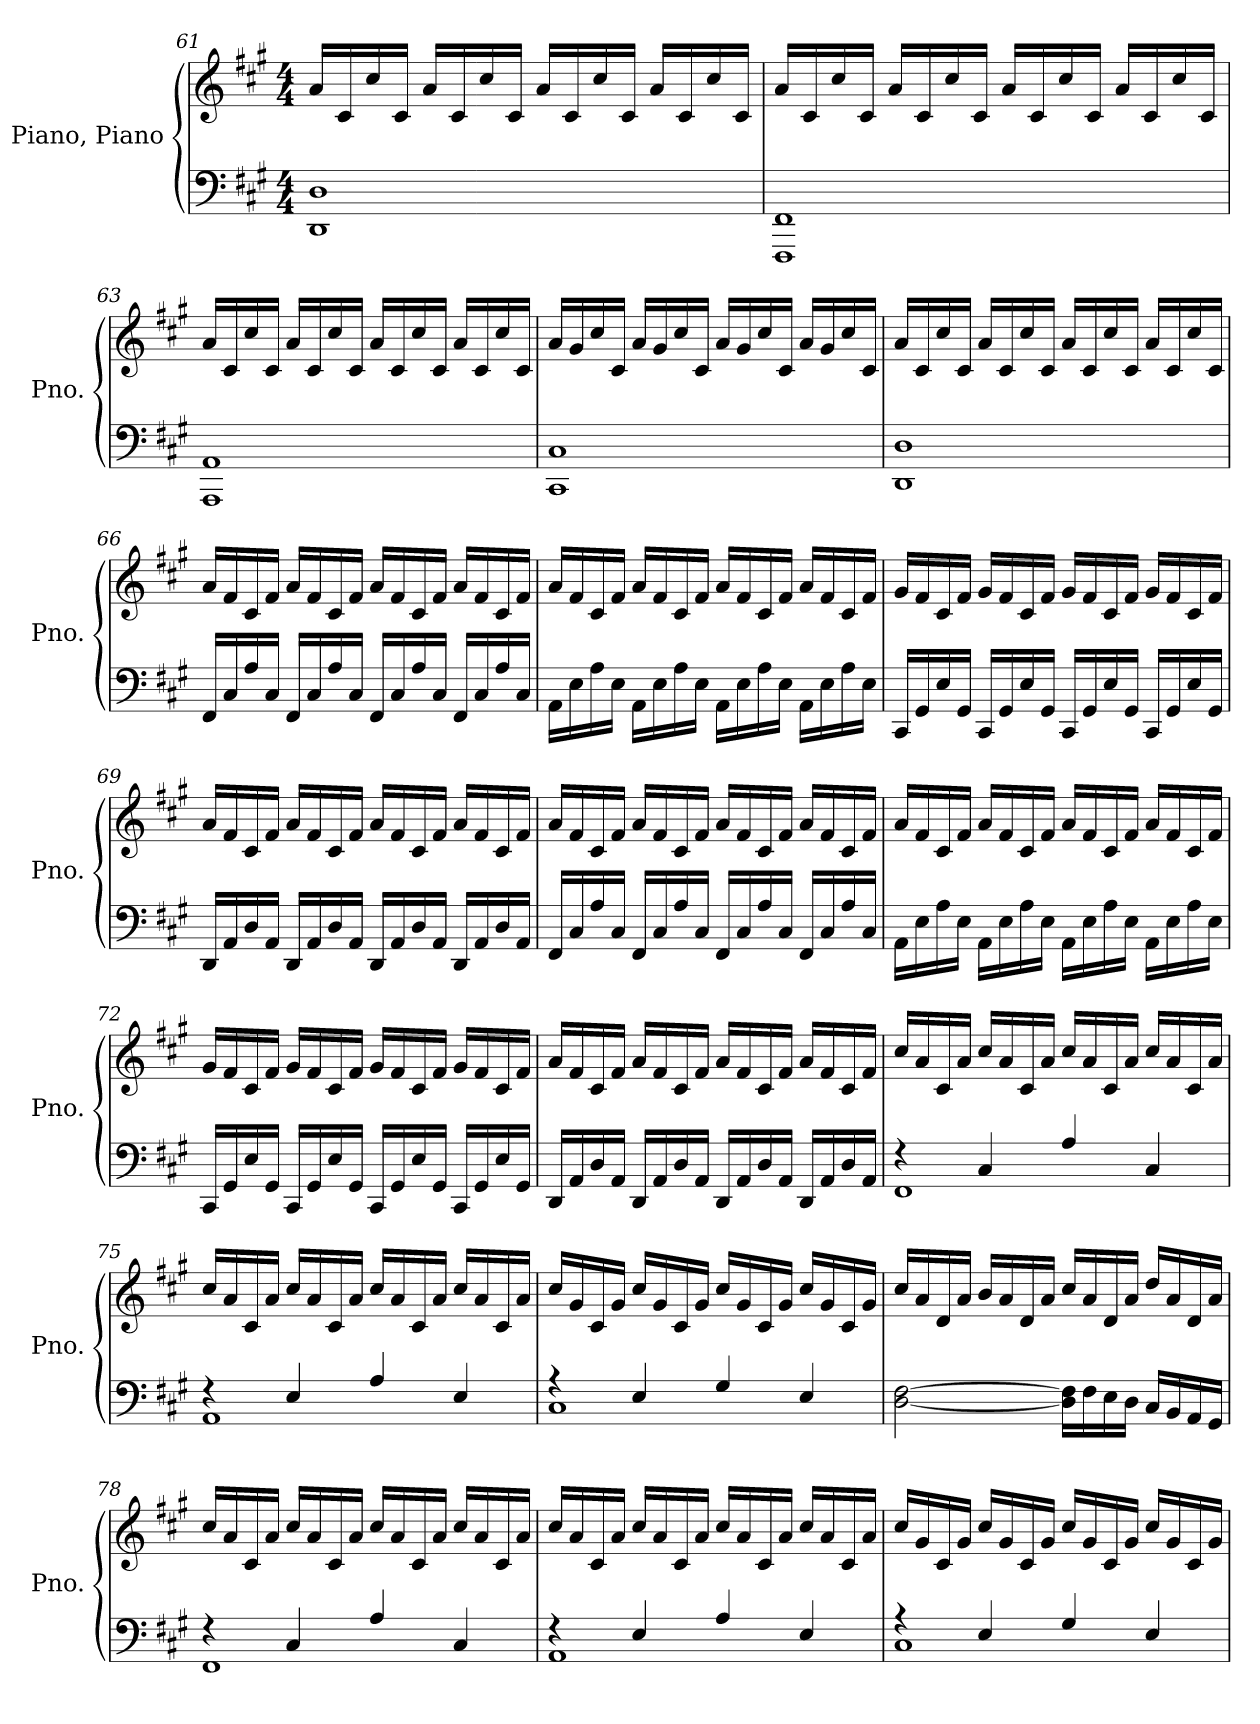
**kern	**kern
*part1	*part1
*staff2	*staff1
*I"Piano, Piano	*
*I'Pno.	*
!!LO:LB:g=z
*clefF4	*clefG2
*k[f#c#g#]	*k[f#c#g#]
*M4/4	*M4/4
=61	=61
1DD 1D	16a/LL
.	16c#/
.	16cc#/
.	16c#/JJ
.	16a/LL
.	16c#/
.	16cc#/
.	16c#/JJ
.	16a/LL
.	16c#/
.	16cc#/
.	16c#/JJ
.	16a/LL
.	16c#/
.	16cc#/
.	16c#/JJ
=62	=62
1FFF# 1FF#	16a/LL
.	16c#/
.	16cc#/
.	16c#/JJ
.	16a/LL
.	16c#/
.	16cc#/
.	16c#/JJ
.	16a/LL
.	16c#/
.	16cc#/
.	16c#/JJ
.	16a/LL
.	16c#/
.	16cc#/
.	16c#/JJ
!!LO:LB:g=z
=63	=63
1AAA 1AA	16a/LL
.	16c#/
.	16cc#/
.	16c#/JJ
.	16a/LL
.	16c#/
.	16cc#/
.	16c#/JJ
.	16a/LL
.	16c#/
.	16cc#/
.	16c#/JJ
.	16a/LL
.	16c#/
.	16cc#/
.	16c#/JJ
=64	=64
1CC# 1C#	16a/LL
.	16g#/
.	16cc#/
.	16c#/JJ
.	16a/LL
.	16g#/
.	16cc#/
.	16c#/JJ
.	16a/LL
.	16g#/
.	16cc#/
.	16c#/JJ
.	16a/LL
.	16g#/
.	16cc#/
.	16c#/JJ
!!LO:LB:g=z
=65	=65
1DD 1D	16a/LL
.	16c#/
.	16cc#/
.	16c#/JJ
.	16a/LL
.	16c#/
.	16cc#/
.	16c#/JJ
.	16a/LL
.	16c#/
.	16cc#/
.	16c#/JJ
.	16a/LL
.	16c#/
.	16cc#/
.	16c#/JJ
=66	=66
16FF#/LL	16a/LL
16C#/	16f#/
16A/	16c#/
16C#/JJ	16f#/JJ
16FF#/LL	16a/LL
16C#/	16f#/
16A/	16c#/
16C#/JJ	16f#/JJ
16FF#/LL	16a/LL
16C#/	16f#/
16A/	16c#/
16C#/JJ	16f#/JJ
16FF#/LL	16a/LL
16C#/	16f#/
16A/	16c#/
16C#/JJ	16f#/JJ
!!LO:LB:g=z
=67	=67
16AA\LL	16a/LL
16E\	16f#/
16A\	16c#/
16E\JJ	16f#/JJ
16AA\LL	16a/LL
16E\	16f#/
16A\	16c#/
16E\JJ	16f#/JJ
16AA\LL	16a/LL
16E\	16f#/
16A\	16c#/
16E\JJ	16f#/JJ
16AA\LL	16a/LL
16E\	16f#/
16A\	16c#/
16E\JJ	16f#/JJ
=68	=68
16CC#/LL	16g#/LL
16GG#/	16f#/
16E/	16c#/
16GG#/JJ	16f#/JJ
16CC#/LL	16g#/LL
16GG#/	16f#/
16E/	16c#/
16GG#/JJ	16f#/JJ
16CC#/LL	16g#/LL
16GG#/	16f#/
16E/	16c#/
16GG#/JJ	16f#/JJ
16CC#/LL	16g#/LL
16GG#/	16f#/
16E/	16c#/
16GG#/JJ	16f#/JJ
!!LO:PB:g=z
=69	=69
16DD/LL	16a/LL
16AA/	16f#/
16D/	16c#/
16AA/JJ	16f#/JJ
16DD/LL	16a/LL
16AA/	16f#/
16D/	16c#/
16AA/JJ	16f#/JJ
16DD/LL	16a/LL
16AA/	16f#/
16D/	16c#/
16AA/JJ	16f#/JJ
16DD/LL	16a/LL
16AA/	16f#/
16D/	16c#/
16AA/JJ	16f#/JJ
=70	=70
16FF#/LL	16a/LL
16C#/	16f#/
16A/	16c#/
16C#/JJ	16f#/JJ
16FF#/LL	16a/LL
16C#/	16f#/
16A/	16c#/
16C#/JJ	16f#/JJ
16FF#/LL	16a/LL
16C#/	16f#/
16A/	16c#/
16C#/JJ	16f#/JJ
16FF#/LL	16a/LL
16C#/	16f#/
16A/	16c#/
16C#/JJ	16f#/JJ
!!LO:LB:g=z
=71	=71
16AA\LL	16a/LL
16E\	16f#/
16A\	16c#/
16E\JJ	16f#/JJ
16AA\LL	16a/LL
16E\	16f#/
16A\	16c#/
16E\JJ	16f#/JJ
16AA\LL	16a/LL
16E\	16f#/
16A\	16c#/
16E\JJ	16f#/JJ
16AA\LL	16a/LL
16E\	16f#/
16A\	16c#/
16E\JJ	16f#/JJ
=72	=72
16CC#/LL	16g#/LL
16GG#/	16f#/
16E/	16c#/
16GG#/JJ	16f#/JJ
16CC#/LL	16g#/LL
16GG#/	16f#/
16E/	16c#/
16GG#/JJ	16f#/JJ
16CC#/LL	16g#/LL
16GG#/	16f#/
16E/	16c#/
16GG#/JJ	16f#/JJ
16CC#/LL	16g#/LL
16GG#/	16f#/
16E/	16c#/
16GG#/JJ	16f#/JJ
!!LO:LB:g=z
=73	=73
16DD/LL	16a/LL
16AA/	16f#/
16D/	16c#/
16AA/JJ	16f#/JJ
16DD/LL	16a/LL
16AA/	16f#/
16D/	16c#/
16AA/JJ	16f#/JJ
16DD/LL	16a/LL
16AA/	16f#/
16D/	16c#/
16AA/JJ	16f#/JJ
16DD/LL	16a/LL
16AA/	16f#/
16D/	16c#/
16AA/JJ	16f#/JJ
=74	=74
*^	*
4r	1FF#	16cc#/LL
.	.	16a/
.	.	16c#/
.	.	16a/JJ
4C#/	.	16cc#/LL
.	.	16a/
.	.	16c#/
.	.	16a/JJ
4A/	.	16cc#/LL
.	.	16a/
.	.	16c#/
.	.	16a/JJ
4C#/	.	16cc#/LL
.	.	16a/
.	.	16c#/
.	.	16a/JJ
!!LO:LB:g=z
=75	=75	=75
4r	1AA	16cc#/LL
.	.	16a/
.	.	16c#/
.	.	16a/JJ
4E/	.	16cc#/LL
.	.	16a/
.	.	16c#/
.	.	16a/JJ
4A/	.	16cc#/LL
.	.	16a/
.	.	16c#/
.	.	16a/JJ
4E/	.	16cc#/LL
.	.	16a/
.	.	16c#/
.	.	16a/JJ
=76	=76	=76
4r	1C#	16cc#/LL
.	.	16g#/
.	.	16c#/
.	.	16g#/JJ
4E/	.	16cc#/LL
.	.	16g#/
.	.	16c#/
.	.	16g#/JJ
4G#/	.	16cc#/LL
.	.	16g#/
.	.	16c#/
.	.	16g#/JJ
4E/	.	16cc#/LL
.	.	16g#/
.	.	16c#/
.	.	16g#/JJ
*v	*v	*
!!LO:LB:g=z
=77	=77
[2D\ [2F#\	16cc#/LL
.	16a/
.	16d/
.	16a/JJ
.	16b/LL
.	16a/
.	16d/
.	16a/JJ
16D\] 16F#\]LL	16cc#/LL
16F#\	16a/
16E\	16d/
16D\JJ	16a/JJ
16C#/LL	16dd/LL
16BB/	16a/
16AA/	16d/
16GG#/JJ	16a/JJ
=78	=78
*^	*
4r	1FF#	16cc#/LL
.	.	16a/
.	.	16c#/
.	.	16a/JJ
4C#/	.	16cc#/LL
.	.	16a/
.	.	16c#/
.	.	16a/JJ
4A/	.	16cc#/LL
.	.	16a/
.	.	16c#/
.	.	16a/JJ
4C#/	.	16cc#/LL
.	.	16a/
.	.	16c#/
.	.	16a/JJ
!!LO:LB:g=z
=79	=79	=79
4r	1AA	16cc#/LL
.	.	16a/
.	.	16c#/
.	.	16a/JJ
4E/	.	16cc#/LL
.	.	16a/
.	.	16c#/
.	.	16a/JJ
4A/	.	16cc#/LL
.	.	16a/
.	.	16c#/
.	.	16a/JJ
4E/	.	16cc#/LL
.	.	16a/
.	.	16c#/
.	.	16a/JJ
=80	=80	=80
4r	1C#	16cc#/LL
.	.	16g#/
.	.	16c#/
.	.	16g#/JJ
4E/	.	16cc#/LL
.	.	16g#/
.	.	16c#/
.	.	16g#/JJ
4G#/	.	16cc#/LL
.	.	16g#/
.	.	16c#/
.	.	16g#/JJ
4E/	.	16cc#/LL
.	.	16g#/
.	.	16c#/
.	.	16g#/JJ
*v	*v	*
=	=
*-	*-
